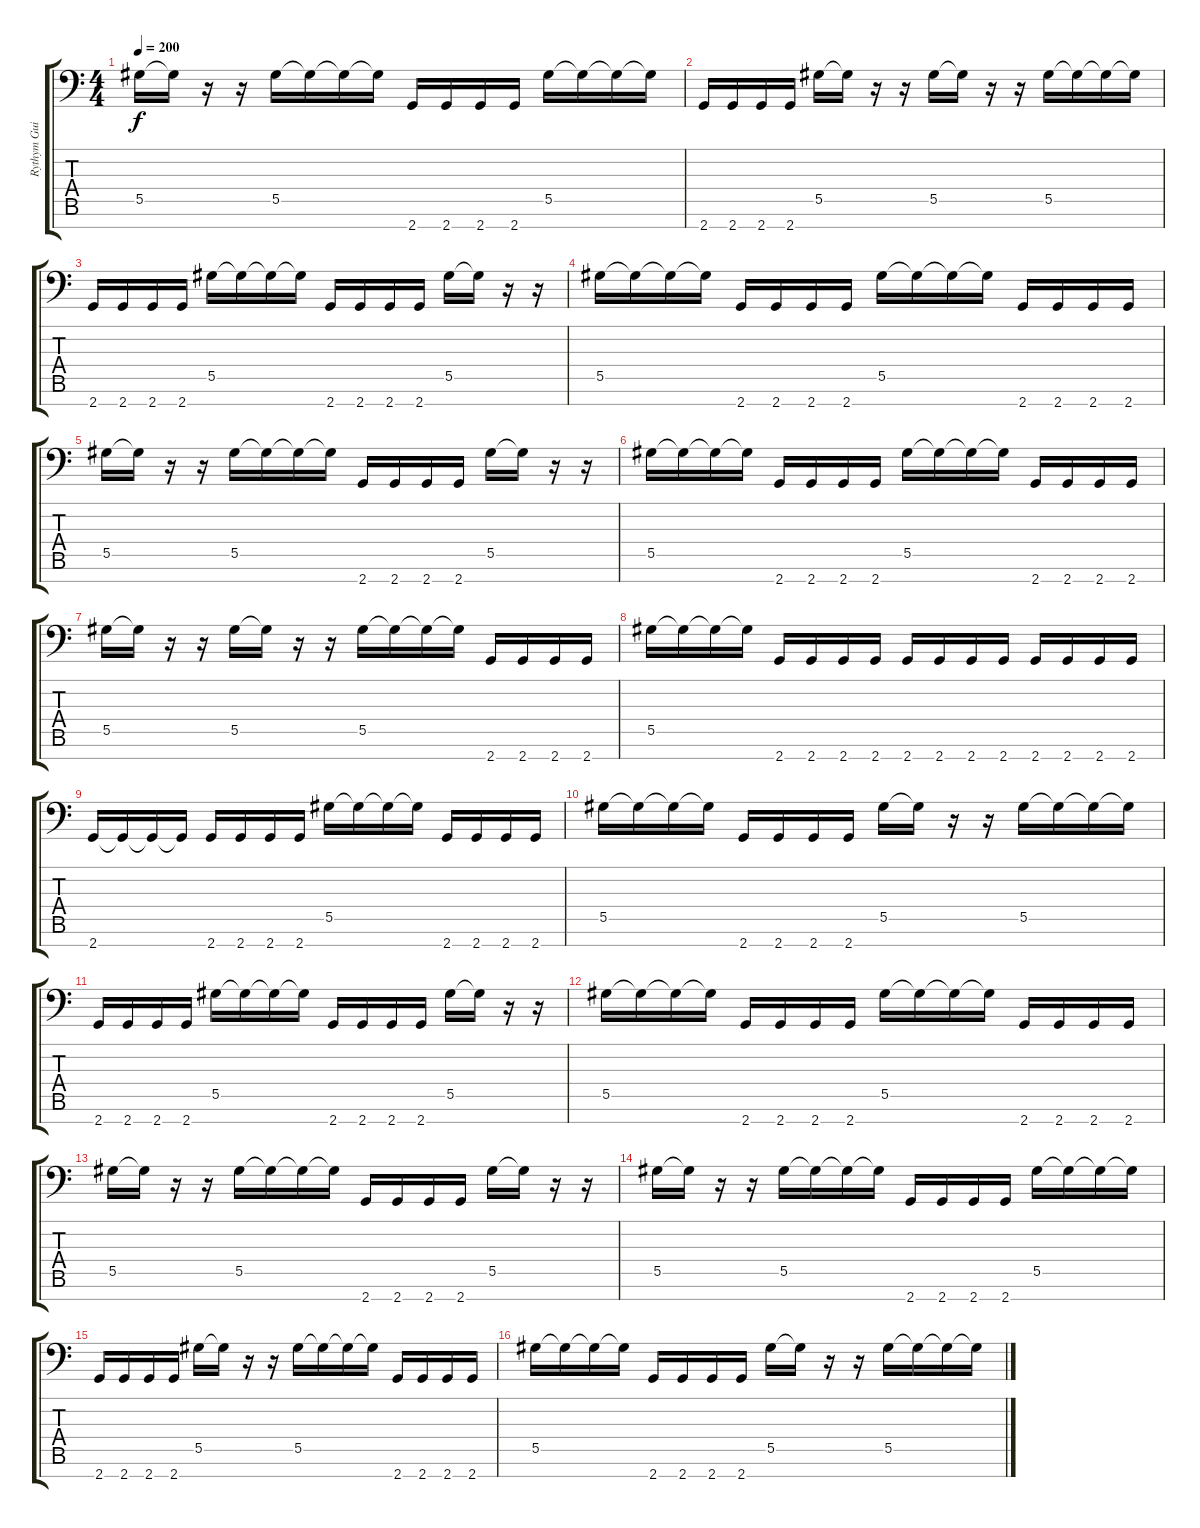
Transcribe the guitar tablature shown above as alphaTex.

\track ("Rythym Guitar 2 (Tuned To F)" "Rythym Gui") {instrument distortionguitar}
\staff {score tabs}
\tuning (Bb3 Gb3 Db3 Ab2 Eb2 Bb1 F1) {hide}
\ts (4 4)
\tempo 200
\clef f4
\ks c
5.5.16{dy f} 5.5{t}.16 r.16 r.16 5.5.16 5.5{t}.16 5.5{t}.16 5.5{t}.16 2.7.16 2.7.16 2.7.16 2.7.16 5.5.16 5.5{t}.16 5.5{t}.16 5.5{t}.16 |
2.7.16 2.7.16 2.7.16 2.7.16 5.5.16 5.5{t}.16 r.16 r.16 5.5.16 5.5{t}.16 r.16 r.16 5.5.16 5.5{t}.16 5.5{t}.16 5.5{t}.16 |
2.7.16 2.7.16 2.7.16 2.7.16 5.5.16 5.5{t}.16 5.5{t}.16 5.5{t}.16 2.7.16 2.7.16 2.7.16 2.7.16 5.5.16 5.5{t}.16 r.16 r.16 |
5.5.16 5.5{t}.16 5.5{t}.16 5.5{t}.16 2.7.16 2.7.16 2.7.16 2.7.16 5.5.16 5.5{t}.16 5.5{t}.16 5.5{t}.16 2.7.16 2.7.16 2.7.16 2.7.16 |
5.5.16 5.5{t}.16 r.16 r.16 5.5.16 5.5{t}.16 5.5{t}.16 5.5{t}.16 2.7.16 2.7.16 2.7.16 2.7.16 5.5.16 5.5{t}.16 r.16 r.16 |
5.5.16 5.5{t}.16 5.5{t}.16 5.5{t}.16 2.7.16 2.7.16 2.7.16 2.7.16 5.5.16 5.5{t}.16 5.5{t}.16 5.5{t}.16 2.7.16 2.7.16 2.7.16 2.7.16 |
5.5.16 5.5{t}.16 r.16 r.16 5.5.16 5.5{t}.16 r.16 r.16 5.5.16 5.5{t}.16 5.5{t}.16 5.5{t}.16 2.7.16 2.7.16 2.7.16 2.7.16 |
5.5.16 5.5{t}.16 5.5{t}.16 5.5{t}.16 2.7.16 2.7.16 2.7.16 2.7.16 2.7.16 2.7.16 2.7.16 2.7.16 2.7.16 2.7.16 2.7.16 2.7.16 |
2.7.16 2.7{t}.16 2.7{t}.16 2.7{t}.16 2.7.16 2.7.16 2.7.16 2.7.16 5.5.16 5.5{t}.16 5.5{t}.16 5.5{t}.16 2.7.16 2.7.16 2.7.16 2.7.16 |
5.5.16 5.5{t}.16 5.5{t}.16 5.5{t}.16 2.7.16 2.7.16 2.7.16 2.7.16 5.5.16 5.5{t}.16 r.16 r.16 5.5.16 5.5{t}.16 5.5{t}.16 5.5{t}.16 |
2.7.16 2.7.16 2.7.16 2.7.16 5.5.16 5.5{t}.16 5.5{t}.16 5.5{t}.16 2.7.16 2.7.16 2.7.16 2.7.16 5.5.16 5.5{t}.16 r.16 r.16 |
5.5.16 5.5{t}.16 5.5{t}.16 5.5{t}.16 2.7.16 2.7.16 2.7.16 2.7.16 5.5.16 5.5{t}.16 5.5{t}.16 5.5{t}.16 2.7.16 2.7.16 2.7.16 2.7.16 |
5.5.16 5.5{t}.16 r.16 r.16 5.5.16 5.5{t}.16 5.5{t}.16 5.5{t}.16 2.7.16 2.7.16 2.7.16 2.7.16 5.5.16 5.5{t}.16 r.16 r.16 |
5.5.16 5.5{t}.16 r.16 r.16 5.5.16 5.5{t}.16 5.5{t}.16 5.5{t}.16 2.7.16 2.7.16 2.7.16 2.7.16 5.5.16 5.5{t}.16 5.5{t}.16 5.5{t}.16 |
2.7.16 2.7.16 2.7.16 2.7.16 5.5.16 5.5{t}.16 r.16 r.16 5.5.16 5.5{t}.16 5.5{t}.16 5.5{t}.16 2.7.16 2.7.16 2.7.16 2.7.16 |
5.5.16 5.5{t}.16 5.5{t}.16 5.5{t}.16 2.7.16 2.7.16 2.7.16 2.7.16 5.5.16 5.5{t}.16 r.16 r.16 5.5.16 5.5{t}.16 5.5{t}.16 5.5{t}.16
